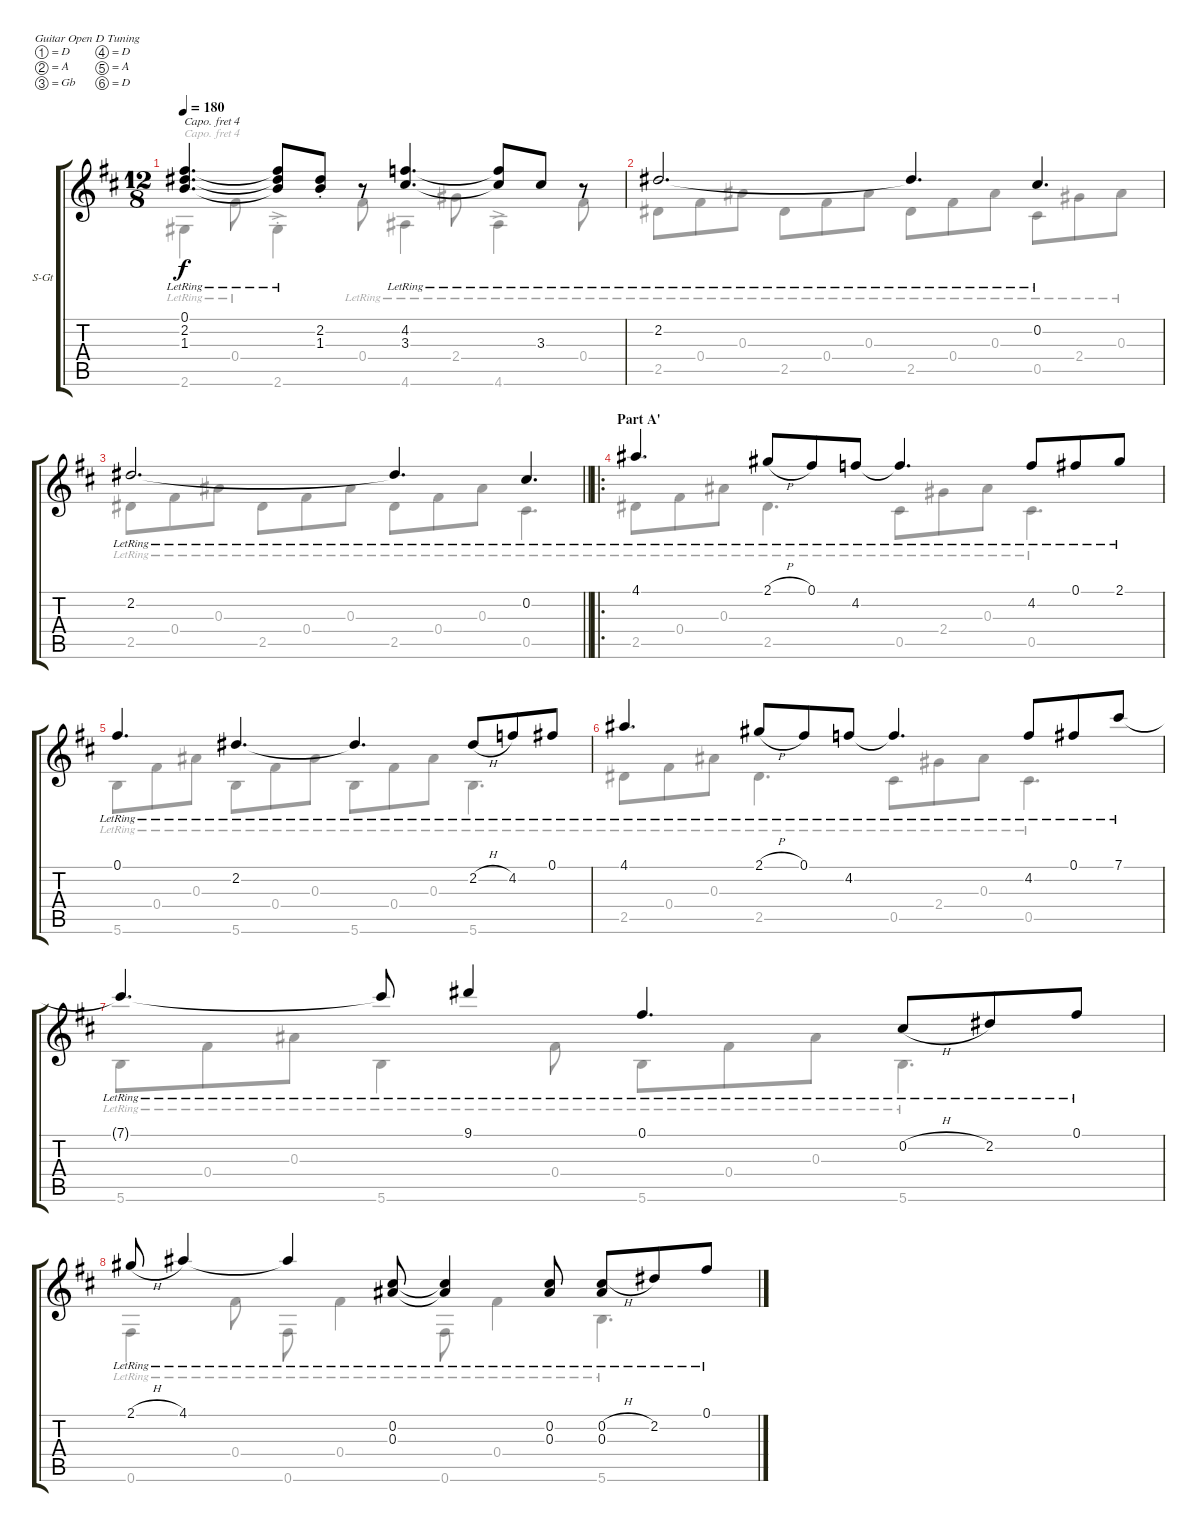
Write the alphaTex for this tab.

\bracketExtendMode groupsimilarinstruments
\firstSystemTrackNameOrientation horizontal
\otherSystemsTrackNameOrientation horizontal
\track ("Guitar" "S-Gt") {instrument acousticguitarsteel}
\staff {score tabs}
\capo 4
\tuning (D4 A3 Gb3 D3 A2 D2)
\voice
\ts (12 8)
\tempo 180
\clef g2
\ks d
(0.1{lr} 2.2{lr} 1.3{lr}).4{d dy f} (0.1{lr t} 2.2{lr t} 1.3{lr t}).8 (2.2{st} 1.3{st}).8 r.8 (4.2{lr} 3.3{lr}).4{d} (4.2{lr t} 3.3{lr t}).8 3.3{lr}.8 r.8 |
2.2{lr}.2{d} 2.2{lr t}.4{d} 0.2{lr}.4{d} |
\barLineRight lightlight
2.2{lr}.2{d} 2.2{lr t}.4{d} 0.2{lr}.4{d} |
\ro
\section ("" "Part A'")
4.1{lr}.4{d} 2.1{h lr}.8 0.1{lr}.8 4.2{lr}.8 4.2{lr t}.4{d} 4.2{lr}.8 0.1{lr}.8 2.1{lr}.8 |
0.1{lr}.4{d} 2.2{lr}.4{d} 2.2{lr t}.4{d} 2.2{h lr}.8 4.2{lr}.8 0.1{lr}.8 |
4.1{lr}.4{d} 2.1{h lr}.8 0.1{lr}.8 4.2{lr}.8 4.2{lr t}.4{d} 4.2{lr}.8 0.1{lr}.8 7.1{lr}.8 |
7.1{lr t}.4{d} 7.1{lr t}.8 9.1{lr}.4 0.1{lr}.4{d} 0.2{h lr}.8 2.2{lr}.8 0.1{lr}.8 |
2.1{h lr}.8 4.1{lr}.4 4.1{lr t}.4 (0.2{lr} 0.3{lr}).8 (0.2{lr t} 0.3{lr t}).4 (0.2{lr} 0.3{lr}).8 (0.2{h lr} 0.3{lr}).8 2.2{lr}.8 0.1{lr}.8
\voice
\clef g2
\ottava regular
\simile none
\ks d
2.6{lr}.4{dy f} 0.4{lr}.8 2.6{ac st}.4 0.4{lr}.8 4.6{lr}.4 2.4{lr}.8 4.6{ac lr}.4 0.4{lr}.8 |
2.5{lr}.8 0.4{lr}.8 0.3{lr}.8 2.5{lr}.8 0.4{lr}.8 0.3{lr}.8 2.5{lr}.8 0.4{lr}.8 0.3{lr}.8 0.5{lr}.8 2.4{lr}.8 0.3{lr}.8 |
\barLineRight lightlight
2.5{lr}.8 0.4{lr}.8 0.3{lr}.8 2.5{lr}.8 0.4{lr}.8 0.3{lr}.8 2.5{lr}.8 0.4{lr}.8 0.3{lr}.8 0.5{lr}.4{d} |
2.5{lr}.8 0.4{lr}.8 0.3{lr}.8 2.5{lr}.4{d} 0.5{lr}.8 2.4{lr}.8 0.3{lr}.8 0.5{lr}.4{d} |
5.6{lr}.8 0.4{lr}.8 0.3{lr}.8 5.6{lr}.8 0.4{lr}.8 0.3{lr}.8 5.6{lr}.8 0.4{lr}.8 0.3{lr}.8 5.6{lr}.4{d} |
2.5{lr}.8 0.4{lr}.8 0.3{lr}.8 2.5{lr}.4{d} 0.5{lr}.8 2.4{lr}.8 0.3{lr}.8 0.5{lr}.4{d} |
5.6{lr}.8 0.4{lr}.8 0.3{lr}.8 5.6{lr}.4 0.4{lr}.8 5.6{lr}.8 0.4{lr}.8 0.3{lr}.8 5.6{lr}.4{d} |
0.6{lr}.4 0.4{lr}.8 0.6{lr}.8 0.4{lr}.4 0.6{lr}.8 0.4{lr}.4 5.6{lr}.4{d}
